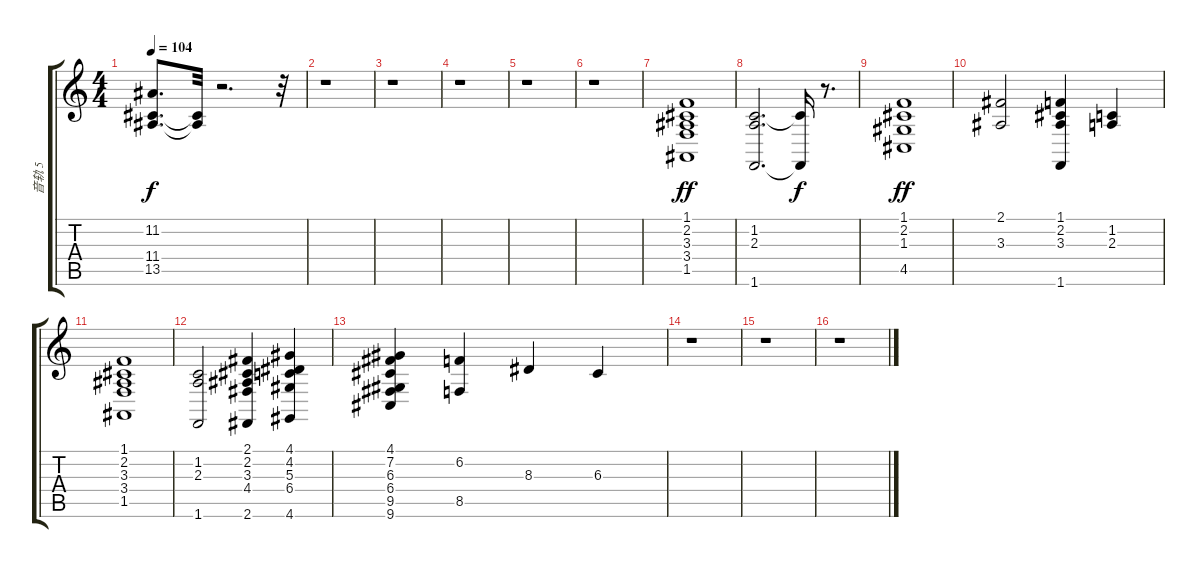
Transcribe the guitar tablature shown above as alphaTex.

\track ("音轨 5" "音轨 5") {instrument choiraahs}
\staff {score tabs}
\tuning (E4 B3 G3 D3 A2 E2) {hide}
\ts (4 4)
\tempo 104
\clef g2
\ks c
(11.2 11.4 13.5).8{d dy f} (11.4{t} 13.5{t}).32 r.2{d} r.32 |
r.1 |
r.1 |
r.1 |
r.1 |
r.1 |
(1.1 2.2 3.3 3.4 1.5).1{dy ff} |
(1.2 2.3 1.6).2{d} (1.2{t} 1.6{t}).16{dy f} r.8{d} |
(1.1 2.2 1.3 4.5).1{dy ff} |
(2.1 3.3).2 (1.1 2.2 3.3 1.6).4 (1.2 2.3).4 |
(1.1 2.2 3.3 3.4 1.5).1 |
(1.2 2.3 1.6).2 (2.1 2.2 3.3 4.4 2.6).4 (4.1 4.2 5.3 6.4 4.6).4 |
(4.1 7.2 6.3 6.4 9.5 9.6).4 (6.2 8.5).4 8.3.4 6.3.4 |
r.1 |
r.1 |
r.1
